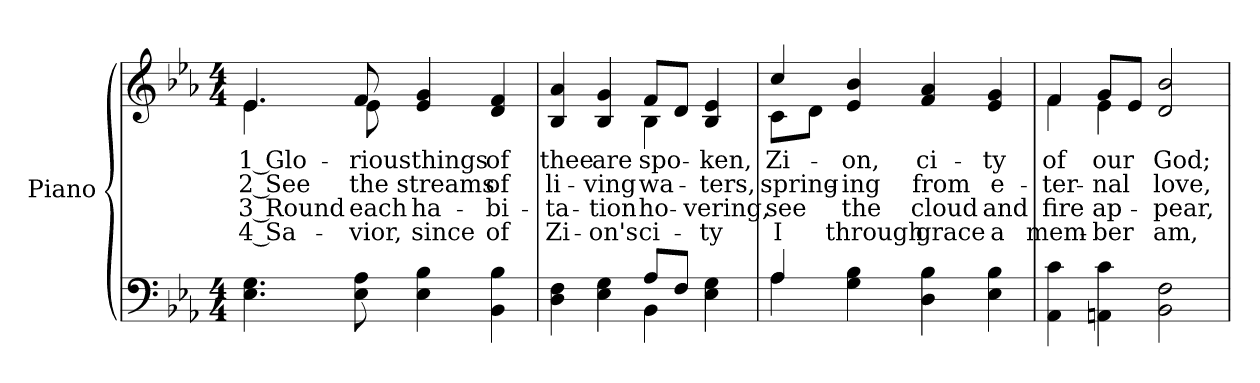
**kern	**kern	**text	**text	**text	**text
*part2	*part1	*part1	*part1	*part1	*part1
*staff2	*staff1	*staff1	*staff1	*staff1	*staff1
*I"Piano	*I"Piano	*	*	*	*
*I'Pno.	*I'Pno.	*	*	*	*
!!LO:PB:g=z
*clefF4	*clefG2	*	*	*	*
*k[b-e-a-]	*k[b-e-a-]	*	*	*	*
*E-:	*E-:	*	*	*	*
*M4/4	*M4/4	*	*	*	*
=1	=1	=1	=1	=1	=1
!	!	!LO:LY:b:color=#000000	!LO:LY:b:color=#000000	!LO:LY:b:color=#000000	!LO:LY:b:color=#000000
*	*^	*	*	*	*
4.E-i\ 4.Gi	4.e-i/	4.e-i\	1 Glo-	2 See	-3 Round	4 Sa-
!	!	!	!LO:LY:b:color=#000000	!LO:LY:b:color=#000000	!LO:LY:b:color=#000000	!LO:LY:b:color=#000000
8E-i\ 8A-i	8fi/	8e-i\	-rious	the	each	vior,
!	!	!	!LO:LY:b:color=#000000	!LO:LY:b:color=#000000	!LO:LY:b:color=#000000	!LO:LY:b:color=#000000
4E-i\ 4B-i	4e-i/ 4gi	2ryy	things	streams	ha-	-since
!	!	!	!LO:LY:b:color=#000000	!LO:LY:b:color=#000000	!LO:LY:b:color=#000000	!LO:LY:b:color=#000000
4BB-i\ 4B-i	4di/ 4fi	.	of	of	bi-	-of
=2	=2	=2	=2	=2	=2	=2
*^	*	*	*	*	*	*
!	!	!	!	!LO:LY:b:color=#000000	!LO:LY:b:color=#000000	!LO:LY:b:color=#000000	!LO:LY:b:color=#000000
4Di\ 4Fi	2ryy	4B-i/ 4a-i	2ryy	thee	li-	ta-	-Zi-
!	!	!	!	!LO:LY:b:color=#000000	!LO:LY:b:color=#000000	!LO:LY:b:color=#000000	!LO:LY:b:color=#000000
4E-i\ 4Gi	.	4B-i/ 4gi	.	are	-ving	-tion	on's
!	!	!	!	!LO:LY:b:color=#000000	!LO:LY:b:color=#000000	!LO:LY:b:color=#000000	!LO:LY:b:color=#000000
8A-i/L	4BB-i\	8fi/L	4B-i\	spo-	wa-	ho-	-ci-
8Fi/J	.	8di/J	.	.	.	.	.
!	!	!	!	!LO:LY:b:color=#000000	!LO:LY:b:color=#000000	!LO:LY:b:color=#000000	!LO:LY:b:color=#000000
4E-i\ 4Gi	4ryy	4B-i/ 4e-i	4ryy	-ken,	-ters,	-vering,	ty
=3	=3	=3	=3	=3	=3	=3	=3
!	!	!	!	!LO:LY:b:color=#000000	!LO:LY:b:color=#000000	!LO:LY:b:color=#000000	!LO:LY:b:color=#000000
4A-i/	4A-i\	4cci/	8ci\L	Zi-	spring-	see	I
.	.	.	8di\J	.	.	.	.
!	!	!	!	!LO:LY:b:color=#000000	!LO:LY:b:color=#000000	!LO:LY:b:color=#000000	!LO:LY:b:color=#000000
4Gi\ 4B-i	2.ryy	4e-i/ 4b-i	2.ryy	-on,	-ing	the	through
!	!	!	!	!LO:LY:b:color=#000000	!LO:LY:b:color=#000000	!LO:LY:b:color=#000000	!LO:LY:b:color=#000000
4Di\ 4B-i	.	4fi/ 4a-i	.	ci-	from	cloud	grace
!	!	!	!	!LO:LY:b:color=#000000	!LO:LY:b:color=#000000	!LO:LY:b:color=#000000	!LO:LY:b:color=#000000
4E-i\ 4B-i	.	4e-i/ 4gi	.	-ty	e-	and	a
*v	*v	*	*	*	*	*	*
=4	=4	=4	=4	=4	=4	=4
!	!	!	!LO:LY:b:color=#000000	!LO:LY:b:color=#000000	!LO:LY:b:color=#000000	!LO:LY:b:color=#000000
4AA-i\ 4ci	4fi/	4fi\	of	-ter-	fire	mem-
!	!	!	!LO:LY:b:color=#000000	!LO:LY:b:color=#000000	!LO:LY:b:color=#000000	!LO:LY:b:color=#000000
4AAni\ 4ci	8gi/L	4e-i\	our	-nal	-ap-	-ber
.	8e-i/J	.	.	.	.	.
!	!	!	!LO:LY:b:color=#000000	!LO:LY:b:color=#000000	!LO:LY:b:color=#000000	!LO:LY:b:color=#000000
2BB-i\ 2Fi	2di/ 2b-i	2ryy	God;	love,	pear,	am,
*	*v	*v	*	*	*	*
=	=	=	=	=	=
*-	*-	*-	*-	*-	*-
